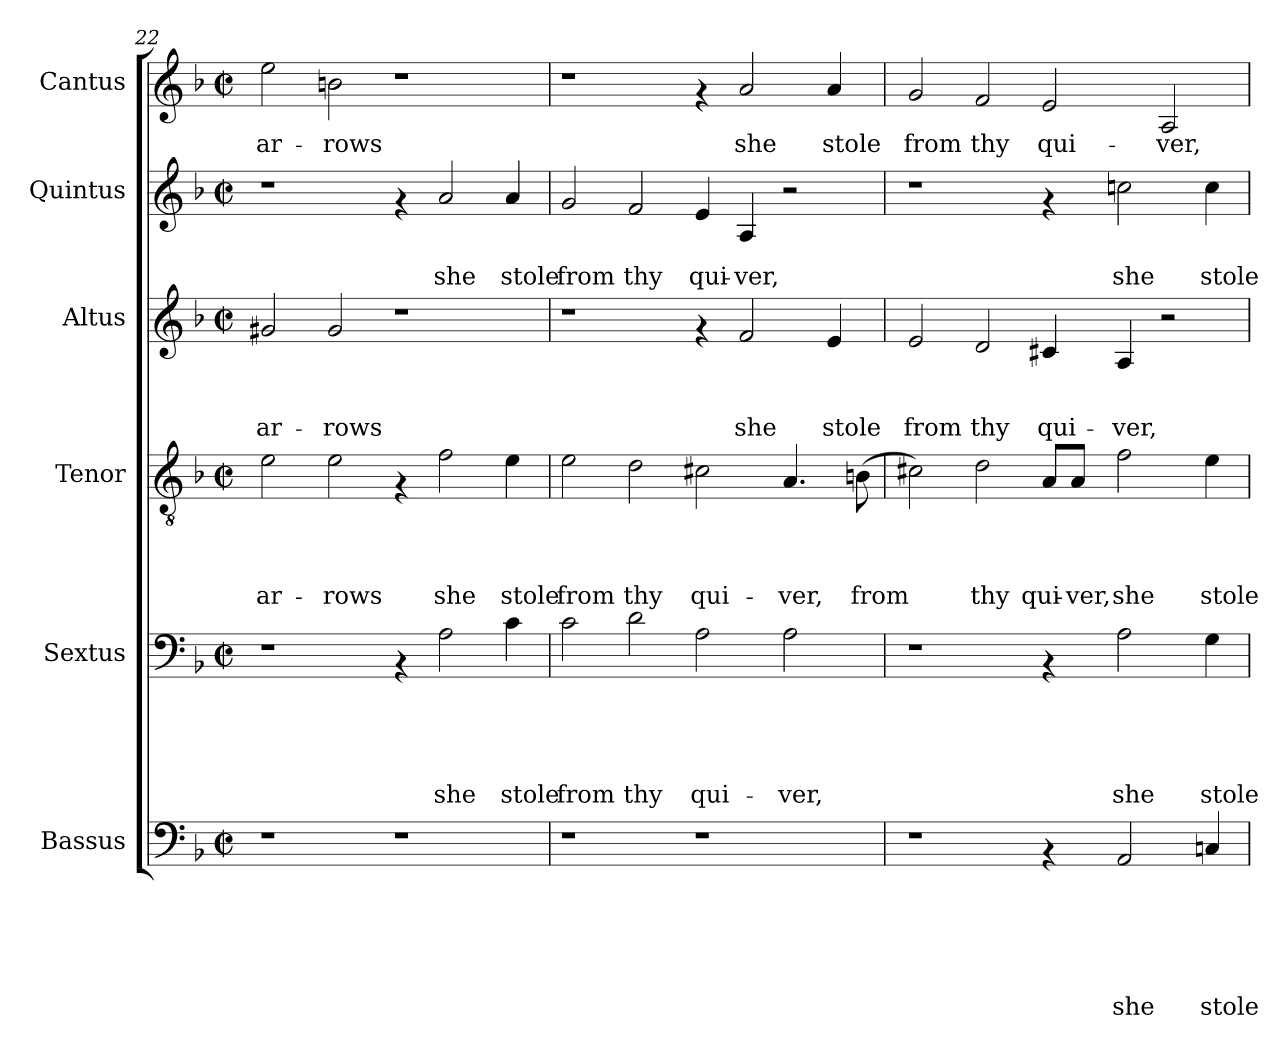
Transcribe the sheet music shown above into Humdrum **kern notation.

**kern	**text	**text	**text	**text	**text	**text	**kern	**text	**text	**text	**text	**text	**kern	**text	**text	**text	**text	**kern	**text	**text	**text	**kern	**text	**text	**kern	**text
*part6	*part6	*part6	*part6	*part6	*part6	*part6	*part5	*part5	*part5	*part5	*part5	*part5	*part4	*part4	*part4	*part4	*part4	*part3	*part3	*part3	*part3	*part2	*part2	*part2	*part1	*part1
*staff6	*staff6	*staff6	*staff6	*staff6	*staff6	*staff6	*staff5	*staff5	*staff5	*staff5	*staff5	*staff5	*staff4	*staff4	*staff4	*staff4	*staff4	*staff3	*staff3	*staff3	*staff3	*staff2	*staff2	*staff2	*staff1	*staff1
*I"Bassus	*	*	*	*	*	*	*I"Sextus	*	*	*	*	*	*I"Tenor	*	*	*	*	*I"Altus	*	*	*	*I"Quintus	*	*	*I"Cantus	*
*clefF4	*	*	*	*	*	*	*clefF4	*	*	*	*	*	*clefGv2	*	*	*	*	*clefG2	*	*	*	*clefG2	*	*	*clefG2	*
*k[b-]	*	*	*	*	*	*	*k[b-]	*	*	*	*	*	*k[b-]	*	*	*	*	*k[b-]	*	*	*	*k[b-]	*	*	*k[b-]	*
*F:	*	*	*	*	*	*	*F:	*	*	*	*	*	*F:	*	*	*	*	*F:	*	*	*	*F:	*	*	*F:	*
*M2/2	*	*	*	*	*	*	*M2/2	*	*	*	*	*	*M2/2	*	*	*	*	*M2/2	*	*	*	*M2/2	*	*	*M2/2	*
*met(c|)	*	*	*	*	*	*	*met(c|)	*	*	*	*	*	*met(c|)	*	*	*	*	*met(c|)	*	*	*	*met(c|)	*	*	*met(c|)	*
=22	=22	=22	=22	=22	=22	=22	=22	=22	=22	=22	=22	=22	=22	=22	=22	=22	=22	=22	=22	=22	=22	=22	=22	=22	=22	=22
!	!	!	!	!	!	!	!	!	!	!	!	!	!	!	!	!	!LO:LY:b	!	!	!	!LO:LY:b	!	!	!	!	!LO:LY:b
1r	.	.	.	.	.	.	1r	.	.	.	.	.	2e\	.	.	.	ar-	2g#X/	.	.	ar-	1r	.	.	2ee\	ar-
!	!	!	!	!	!	!	!	!	!	!	!	!	!	!	!	!	!LO:LY:b	!	!	!	!LO:LY:b	!	!	!	!	!LO:LY:b
.	.	.	.	.	.	.	.	.	.	.	.	.	2e\	.	.	.	-rows	2g#/	.	.	-rows	.	.	.	2bn\	-rows
1r	.	.	.	.	.	.	4rAA	.	.	.	.	.	4rF	.	.	.	.	1r	.	.	.	4rf	.	.	1r	.
!	!	!	!	!	!	!	!	!	!	!	!	!LO:LY:b	!	!	!	!	!LO:LY:b	!	!	!	!	!	!	!LO:LY:b	!	!
.	.	.	.	.	.	.	2A\	.	.	.	.	she	2f\	.	.	.	she	.	.	.	.	2a/	.	she	.	.
!	!	!	!	!	!	!	!	!	!	!	!	!LO:LY:b	!	!	!	!	!LO:LY:b	!	!	!	!	!	!	!LO:LY:b	!	!
.	.	.	.	.	.	.	4c\	.	.	.	.	stole	4e\	.	.	.	stole	.	.	.	.	4a/	.	stole	.	.
!!LO:PB:g=z
=23	=23	=23	=23	=23	=23	=23	=23	=23	=23	=23	=23	=23	=23	=23	=23	=23	=23	=23	=23	=23	=23	=23	=23	=23	=23	=23
!	!	!	!	!	!	!	!	!	!	!	!	!LO:LY:b	!	!	!	!	!LO:LY:b	!	!	!	!	!	!	!LO:LY:b	!	!
1r	.	.	.	.	.	.	2c\	.	.	.	.	from	2e\	.	.	.	from	1r	.	.	.	2g/	.	from	1r	.
!	!	!	!	!	!	!	!	!	!	!	!	!LO:LY:b	!	!	!	!	!LO:LY:b	!	!	!	!	!	!	!LO:LY:b	!	!
.	.	.	.	.	.	.	2d\	.	.	.	.	thy	2d\	.	.	.	thy	.	.	.	.	2f/	.	thy	.	.
!	!	!	!	!	!	!	!	!	!	!	!	!LO:LY:b	!	!	!	!	!LO:LY:b	!	!	!	!	!	!	!LO:LY:b	!	!
1r	.	.	.	.	.	.	2A\	.	.	.	.	qui-	2c#X\	.	.	.	qui-	4rf	.	.	.	4e/	.	qui-	4rf	.
!	!	!	!	!	!	!	!	!	!	!	!	!	!	!	!	!	!	!	!	!	!LO:LY:b	!	!	!LO:LY:b	!	!LO:LY:b
.	.	.	.	.	.	.	.	.	.	.	.	.	.	.	.	.	.	2f/	.	.	she	4A/	.	-ver,	2a/	she
!	!	!	!	!	!	!	!	!	!	!	!	!LO:LY:b	!	!	!	!	!LO:LY:b	!	!	!	!	!	!	!	!	!
.	.	.	.	.	.	.	2A\	.	.	.	.	-ver,	4.A/	.	.	.	-ver,	.	.	.	.	2r	.	.	.	.
!	!	!	!	!	!	!	!	!	!	!	!	!	!	!	!	!	!	!	!	!	!LO:LY:b	!	!	!	!	!LO:LY:b
.	.	.	.	.	.	.	.	.	.	.	.	.	.	.	.	.	.	4e/	.	.	stole	.	.	.	4a/	stole
!	!	!	!	!	!	!	!	!	!	!	!	!	!	!	!	!	!LO:LY:b	!	!	!	!	!	!	!	!	!
.	.	.	.	.	.	.	.	.	.	.	.	.	(>8Bn\	.	.	.	from	.	.	.	.	.	.	.	.	.
=24	=24	=24	=24	=24	=24	=24	=24	=24	=24	=24	=24	=24	=24	=24	=24	=24	=24	=24	=24	=24	=24	=24	=24	=24	=24	=24
!	!	!	!	!	!	!	!	!	!	!	!	!	!	!	!	!	!	!	!	!	!LO:LY:b	!	!	!	!	!LO:LY:b
1r	.	.	.	.	.	.	1r	.	.	.	.	.	2c#X\)	.	.	.	.	2e/	.	.	from	1r	.	.	2g/	from
!	!	!	!	!	!	!	!	!	!	!	!	!	!	!	!	!	!LO:LY:b	!	!	!	!LO:LY:b	!	!	!	!	!LO:LY:b
.	.	.	.	.	.	.	.	.	.	.	.	.	2d\	.	.	.	thy	2d/	.	.	thy	.	.	.	2f/	thy
!	!	!	!	!	!	!	!	!	!	!	!	!	!	!	!	!	!LO:LY:b	!	!	!	!LO:LY:b	!	!	!	!	!LO:LY:b
4rAA	.	.	.	.	.	.	4rAA	.	.	.	.	.	8A/L	.	.	.	qui-	4c#X/	.	.	qui-	4rf	.	.	2e/	qui-
!	!	!	!	!	!	!	!	!	!	!	!	!	!	!	!	!	!LO:LY:b	!	!	!	!	!	!	!	!	!
.	.	.	.	.	.	.	.	.	.	.	.	.	8A/J	.	.	.	-ver,	.	.	.	.	.	.	.	.	.
!	!	!	!	!	!	!LO:LY:b	!	!	!	!	!	!LO:LY:b	!	!	!	!	!LO:LY:b	!	!	!	!LO:LY:b	!	!	!LO:LY:b	!	!
2AA/	.	.	.	.	.	she	2A\	.	.	.	.	she	2f\	.	.	.	she	4A/	.	.	-ver,	2ccn\	.	she	.	.
!	!	!	!	!	!	!	!	!	!	!	!	!	!	!	!	!	!	!	!	!	!	!	!	!	!	!LO:LY:b
.	.	.	.	.	.	.	.	.	.	.	.	.	.	.	.	.	.	2r	.	.	.	.	.	.	2A/	-ver,
!	!	!	!	!	!	!LO:LY:b	!	!	!	!	!	!LO:LY:b	!	!	!	!	!LO:LY:b	!	!	!	!	!	!	!LO:LY:b	!	!
4Cn/	.	.	.	.	.	stole	4G\	.	.	.	.	stole	4e\	.	.	.	stole	.	.	.	.	4cc\	.	stole	.	.
=	=	=	=	=	=	=	=	=	=	=	=	=	=	=	=	=	=	=	=	=	=	=	=	=	=	=
*-	*-	*-	*-	*-	*-	*-	*-	*-	*-	*-	*-	*-	*-	*-	*-	*-	*-	*-	*-	*-	*-	*-	*-	*-	*-	*-
